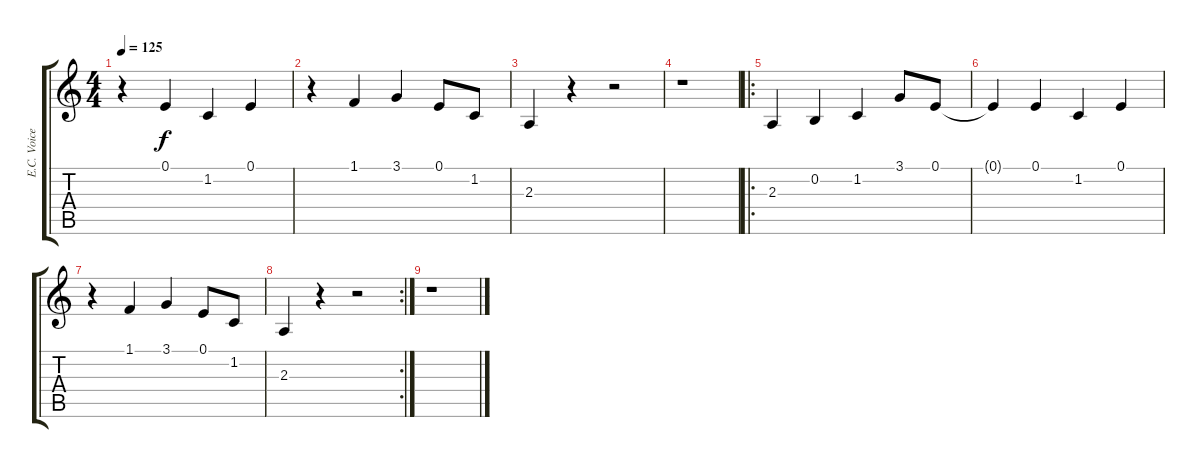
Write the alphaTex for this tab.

\track ("E.C. Voice" "E.C. Voice") {instrument harmonica}
\staff {score tabs}
\tuning (E4 B3 G3 D3 A2 E2) {hide}
\ts (4 4)
\tempo 125
\clef g2
\ks c
r.4{dy f} 0.1.4 1.2.4 0.1.4 |
r.4 1.1.4 3.1.4 0.1.8 1.2.8 |
2.3.4 r.4 r.2 |
r.1 |
\ro
2.3.4 0.2.4 1.2.4 3.1.8 0.1.8 |
0.1{t}.4 0.1.4 1.2.4 0.1.4 |
r.4 1.1.4 3.1.4 0.1.8 1.2.8 |
\rc 2
2.3.4 r.4 r.2 |
r.1
